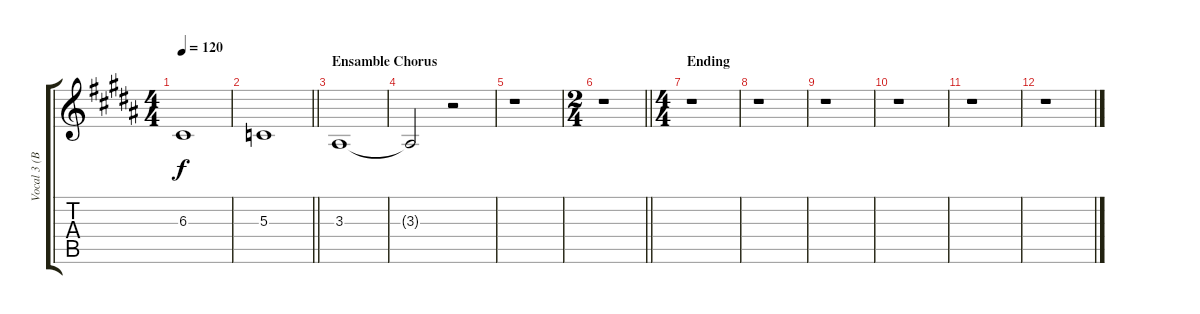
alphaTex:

\track ("Vocal 3 (Background)" "Vocal 3 (B") {instrument tenorsax}
\staff {score tabs}
\tuning (E4 B3 G3 D3 A2 E2) {hide}
\ts (4 4)
\tempo 120
\clef g2
\ks b
6.3.1{dy f} |
\barLineRight lightlight
5.3.1 |
\section ("" "Ensamble Chorus")
3.3.1 |
3.3{t}.2 r.2 |
r.1 |
\ts (2 4)
\barLineRight lightlight
r.1 |
\ts (4 4)
\section ("" "Ending")
r.1 |
r.1 |
r.1 |
r.1 |
r.1 |
r.1
